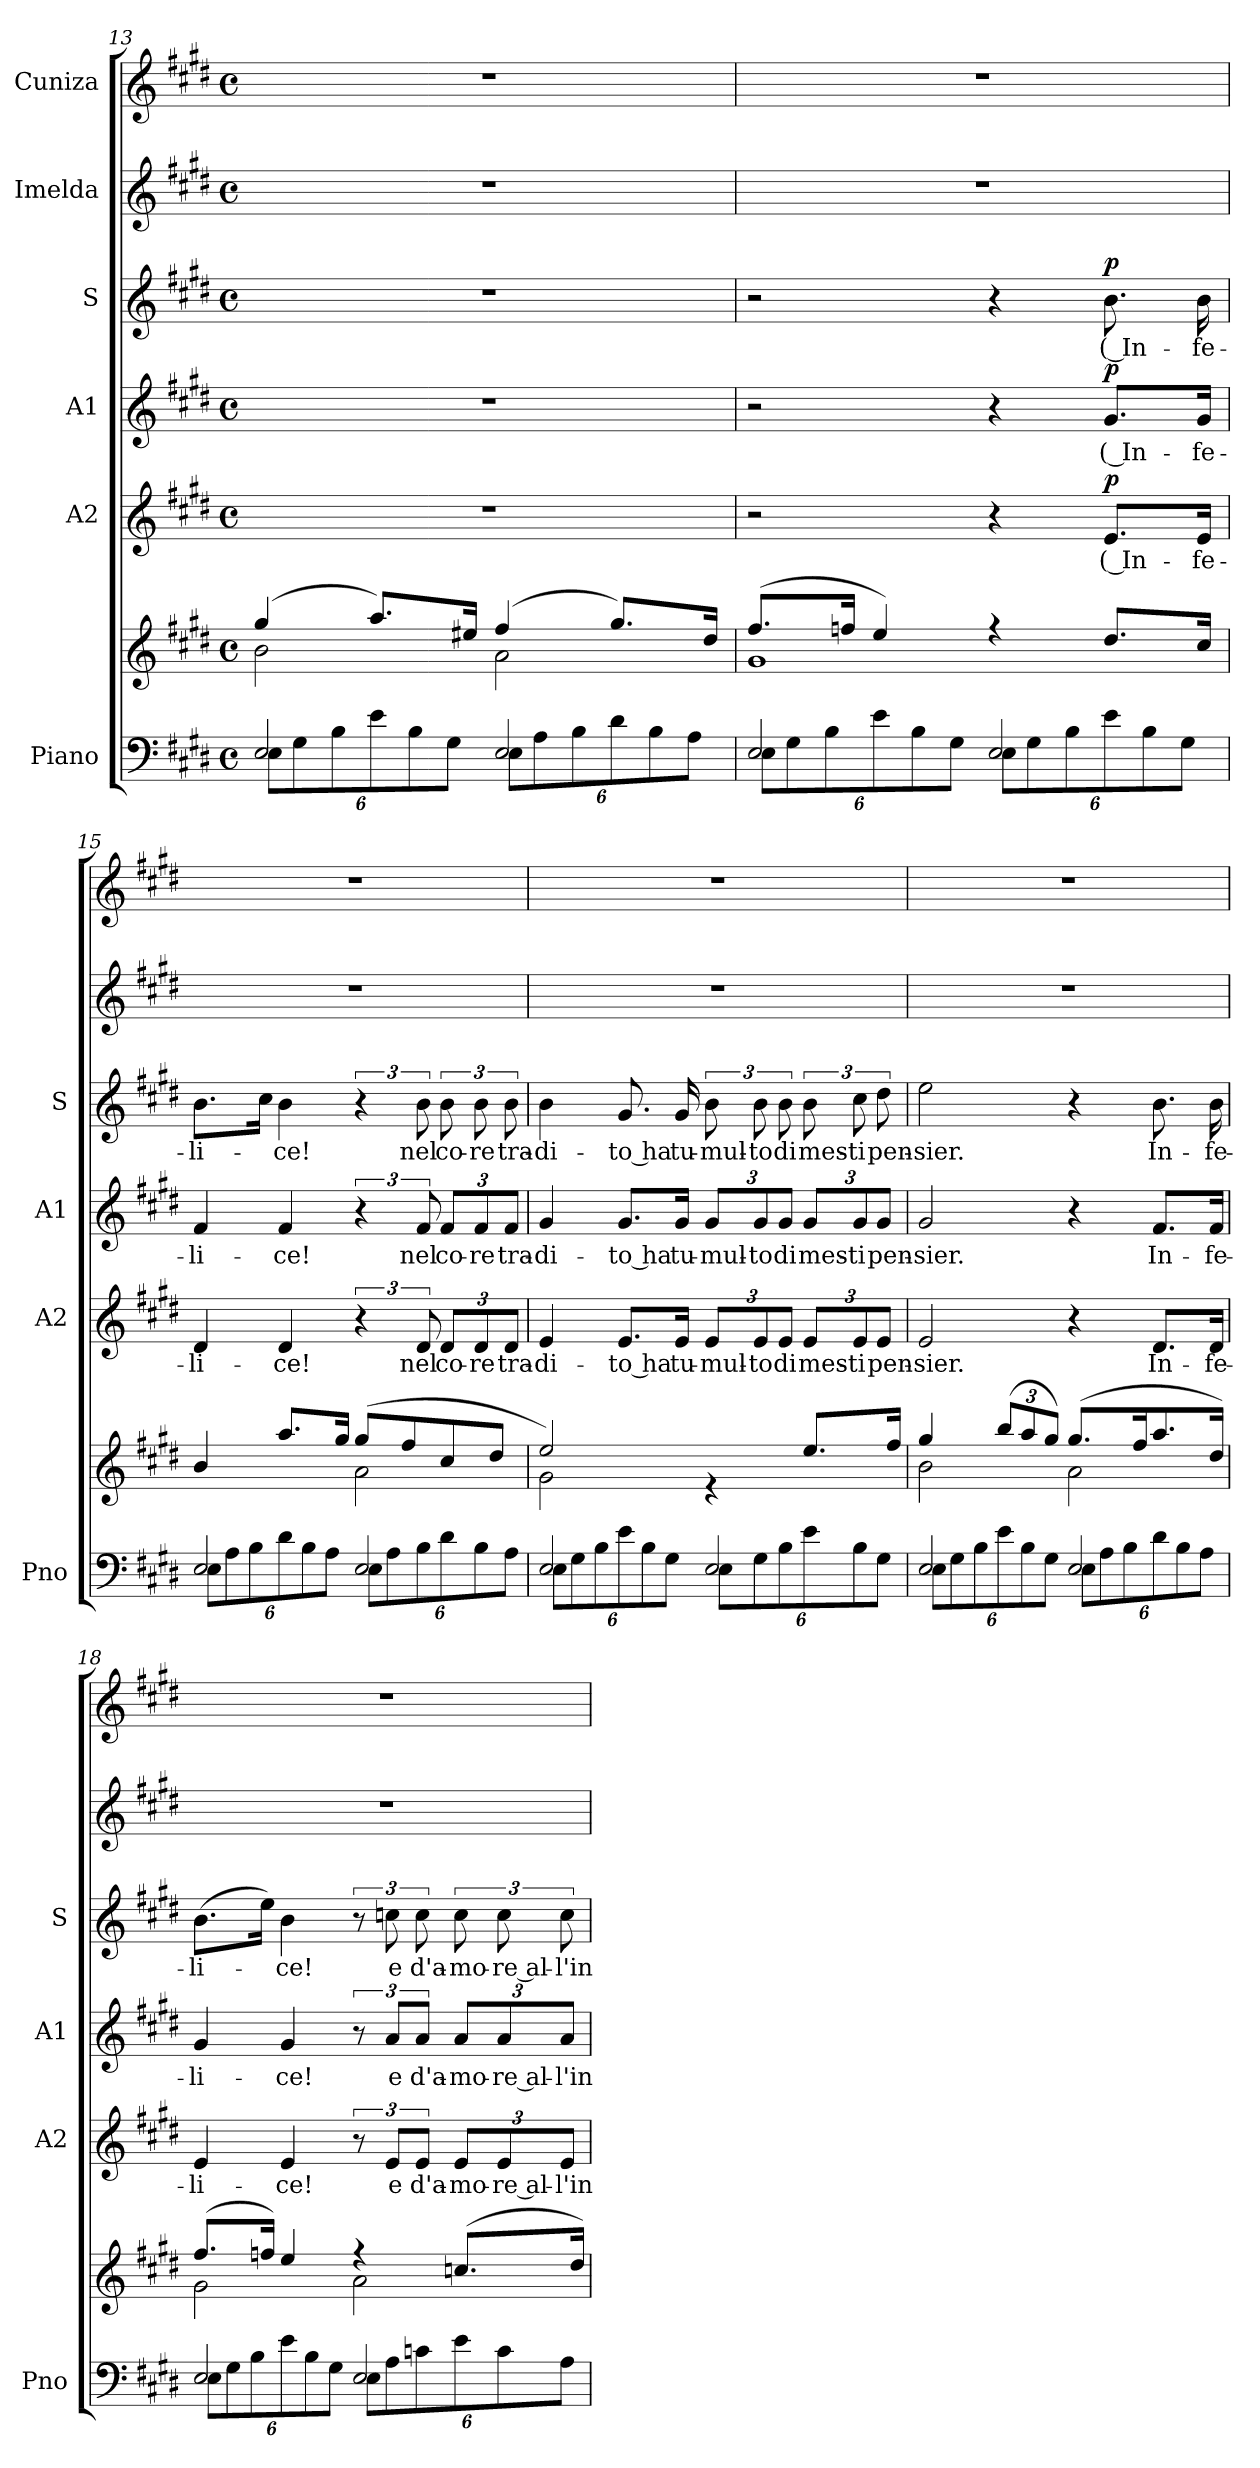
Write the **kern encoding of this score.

**kern	**kern	**kern	**text	**dynam	**kern	**text	**dynam	**kern	**text	**dynam	**kern	**kern
*part6	*part6	*part5	*part5	*part5	*part4	*part4	*part4	*part3	*part3	*part3	*part2	*part1
*staff7	*staff6	*staff5	*staff5	*staff5	*staff4	*staff4	*staff4	*staff3	*staff3	*staff3	*staff2	*staff1
*I"Piano	*	*I"A2	*	*	*I"A1	*	*	*I"S	*	*	*I"Imelda	*I"Cuniza
*I'Pno	*	*I'A2	*	*	*I'A1	*	*	*I'S	*	*	*	*
*clefF4	*clefG2	*clefG2	*	*	*clefG2	*	*	*clefG2	*	*	*clefG2	*clefG2
*k[f#c#g#d#]	*k[f#c#g#d#]	*k[f#c#g#d#]	*	*	*k[f#c#g#d#]	*	*	*k[f#c#g#d#]	*	*	*k[f#c#g#d#]	*k[f#c#g#d#]
*M4/4	*M4/4	*M4/4	*	*	*M4/4	*	*	*M4/4	*	*	*M4/4	*M4/4
*met(c)	*met(c)	*met(c)	*	*	*met(c)	*	*	*met(c)	*	*	*met(c)	*met(c)
=13	=13	=13	=13	=13	=13	=13	=13	=13	=13	=13	=13	=13
*^	*	*	*	*	*	*	*	*	*	*	*	*
*	*Xbrackettup	*	*	*	*	*	*	*	*	*	*	*	*
*	*	*^	*	*	*	*	*	*	*	*	*	*	*
2E/	12E\L	(4gg#/	2b\	1r	.	.	1r	.	.	1r	.	.	1r	1r
.	12G#\	.	.	.	.	.	.	.	.	.	.	.	.	.
.	12B\	.	.	.	.	.	.	.	.	.	.	.	.	.
.	12e\	8.aa/L)	.	.	.	.	.	.	.	.	.	.	.	.
.	12B\	.	.	.	.	.	.	.	.	.	.	.	.	.
.	12G#\J	.	.	.	.	.	.	.	.	.	.	.	.	.
.	.	16ee#X/Jk	.	.	.	.	.	.	.	.	.	.	.	.
2E/	12E\L	(4ff#/	2a\	.	.	.	.	.	.	.	.	.	.	.
.	12A\	.	.	.	.	.	.	.	.	.	.	.	.	.
.	12B\	.	.	.	.	.	.	.	.	.	.	.	.	.
.	12d#\	8.gg#/L)	.	.	.	.	.	.	.	.	.	.	.	.
.	12B\	.	.	.	.	.	.	.	.	.	.	.	.	.
.	12A\J	.	.	.	.	.	.	.	.	.	.	.	.	.
.	.	16dd#/Jk	.	.	.	.	.	.	.	.	.	.	.	.
=14	=14	=14	=14	=14	=14	=14	=14	=14	=14	=14	=14	=14	=14	=14
2E/	12E\L	(8.ff#/L	1g#	2r	.	.	2r	.	.	2r	.	.	1r	1r
.	12G#\	.	.	.	.	.	.	.	.	.	.	.	.	.
.	12B\	.	.	.	.	.	.	.	.	.	.	.	.	.
.	.	16ffn/Jk	.	.	.	.	.	.	.	.	.	.	.	.
.	12e\	4ee/)	.	.	.	.	.	.	.	.	.	.	.	.
.	12B\	.	.	.	.	.	.	.	.	.	.	.	.	.
.	12G#\J	.	.	.	.	.	.	.	.	.	.	.	.	.
2E/	12E\L	4r	.	4r	.	.	4r	.	.	4r	.	.	.	.
.	12G#\	.	.	.	.	.	.	.	.	.	.	.	.	.
.	12B\	.	.	.	.	.	.	.	.	.	.	.	.	.
!	!	!	!	!	!	!LO:DY:a	!	!	!LO:DY:a	!	!	!LO:DY:a	!	!
.	12e\	8.dd#/L	.	8.e/L	( In-	p	8.g#/L	( In-	p	8.b\	( In-	p	.	.
.	12B\	.	.	.	.	.	.	.	.	.	.	.	.	.
.	12G#\J	.	.	.	.	.	.	.	.	.	.	.	.	.
.	.	16cc#/Jk	.	16e/Jk	-fe-	.	16g#/Jk	-fe-	.	16b\	-fe-	.	.	.
!!LO:LB:g=z
=15	=15	=15	=15	=15	=15	=15	=15	=15	=15	=15	=15	=15	=15	=15
2E/	12E\L	4b/	2ryy	4d#/	-li-	.	4f#/	-li-	.	8.b\L	-li-	.	1r	1r
.	12A\	.	.	.	.	.	.	.	.	.	.	.	.	.
.	12B\	.	.	.	.	.	.	.	.	.	.	.	.	.
.	.	.	.	.	.	.	.	.	.	16cc#\Jk	.	.	.	.
.	12d#\	8.aa/L	.	4d#/	-ce!	.	4f#/	-ce!	.	4b\	-ce!	.	.	.
.	12B\	.	.	.	.	.	.	.	.	.	.	.	.	.
.	12A\J	.	.	.	.	.	.	.	.	.	.	.	.	.
.	.	16gg#/Jk	.	.	.	.	.	.	.	.	.	.	.	.
2E/	12E\L	(8gg#/L	2a\	6r	.	.	6r	.	.	6r	.	.	.	.
.	12A\	.	.	.	.	.	.	.	.	.	.	.	.	.
.	.	8ff#/	.	.	.	.	.	.	.	.	.	.	.	.
.	12B\	.	.	12d#/	nel	.	12f#/	nel	.	12b\	nel	.	.	.
.	12d#\	8cc#/	.	12d#/L	co-	.	12f#/L	co-	.	12b\	co-	.	.	.
.	12B\	.	.	12d#/	-re	.	12f#/	-re	.	12b\	-re	.	.	.
.	.	8dd#/J	.	.	.	.	.	.	.	.	.	.	.	.
.	12A\J	.	.	12d#/J	tra-	.	12f#/J	tra-	.	12b\	tra-	.	.	.
=16	=16	=16	=16	=16	=16	=16	=16	=16	=16	=16	=16	=16	=16	=16
2E/	12E\L	2ee/)	2g#\	4e/	-di-	.	4g#/	-di-	.	4b\	-di-	.	1r	1r
.	12G#\	.	.	.	.	.	.	.	.	.	.	.	.	.
.	12B\	.	.	.	.	.	.	.	.	.	.	.	.	.
.	12e\	.	.	8.e/L	-to ha	.	8.g#/L	-to ha	.	8.g#/	-to ha	.	.	.
.	12B\	.	.	.	.	.	.	.	.	.	.	.	.	.
.	12G#\J	.	.	.	.	.	.	.	.	.	.	.	.	.
.	.	.	.	16e/Jk	tu-	.	16g#/Jk	tu-	.	16g#/	tu-	.	.	.
2E/	12E\L	4re	2ryy	12e/L	-mul-	.	12g#/L	-mul-	.	12b\	-mul-	.	.	.
.	12G#\	.	.	12e/	-to	.	12g#/	-to	.	12b\	-to	.	.	.
.	12B\	.	.	12e/J	di	.	12g#/J	di	.	12b\	di	.	.	.
.	12e\	8.ee/L	.	12e/L	mes-	.	12g#/L	mes-	.	12b\	mes-	.	.	.
.	12B\	.	.	12e/	-ti	.	12g#/	-ti	.	12cc#\	-ti	.	.	.
.	12G#\J	.	.	12e/J	pen-	.	12g#/J	pen-	.	12dd#\	pen-	.	.	.
.	.	16ff#/Jk	.	.	.	.	.	.	.	.	.	.	.	.
!!LO:PB:g=z
=17	=17	=17	=17	=17	=17	=17	=17	=17	=17	=17	=17	=17	=17	=17
2E/	12E\L	4gg#/	2b\	2e/	-sier.	.	2g#/	-sier.	.	2ee\	-sier.	.	1r	1r
.	12G#\	.	.	.	.	.	.	.	.	.	.	.	.	.
.	12B\	.	.	.	.	.	.	.	.	.	.	.	.	.
*	*	*Xbrackettup	*	*	*	*	*	*	*	*	*	*	*	*
.	12e\	(12bb/L	.	.	.	.	.	.	.	.	.	.	.	.
.	12B\	12aa/	.	.	.	.	.	.	.	.	.	.	.	.
.	12G#\J	12gg#/J)	.	.	.	.	.	.	.	.	.	.	.	.
2E/	12E\L	(8.gg#/L	2a\	4r	.	.	4r	.	.	4r	.	.	.	.
.	12A\	.	.	.	.	.	.	.	.	.	.	.	.	.
.	12B\	.	.	.	.	.	.	.	.	.	.	.	.	.
.	.	16ff#/K	.	.	.	.	.	.	.	.	.	.	.	.
.	12d#\	8.aa/	.	8.d#/L	In-	.	8.f#/L	In-	.	8.b\	In-	.	.	.
.	12B\	.	.	.	.	.	.	.	.	.	.	.	.	.
.	12A\J	.	.	.	.	.	.	.	.	.	.	.	.	.
.	.	16dd#/Jk)	.	16d#/Jk	-fe-	.	16f#/Jk	-fe-	.	16b\	-fe-	.	.	.
=18	=18	=18	=18	=18	=18	=18	=18	=18	=18	=18	=18	=18	=18	=18
2E/	12E\L	(8.ff#/L	2g#\	4e/	-li-	.	4g#/	-li-	.	(8.b\L	-li-	.	1r	1r
.	12G#\	.	.	.	.	.	.	.	.	.	.	.	.	.
.	12B\	.	.	.	.	.	.	.	.	.	.	.	.	.
.	.	16ffn/Jk)	.	.	.	.	.	.	.	16ee\Jk)	.	.	.	.
.	12e\	4ee/	.	4e/	-ce!	.	4g#/	-ce!	.	4b\	-ce!	.	.	.
.	12B\	.	.	.	.	.	.	.	.	.	.	.	.	.
.	12G#\J	.	.	.	.	.	.	.	.	.	.	.	.	.
2E/	12E\L	4r	2a\	12r	.	.	12r	.	.	12r	.	.	.	.
.	12A\	.	.	12e/L	e	.	12a/L	e	.	12ccn\	e	.	.	.
.	12cn\	.	.	12e/J	d'a-	.	12a/J	d'a-	.	12cc\	d'a-	.	.	.
.	12e\	(8.ccn/L	.	12e/L	-mo-	.	12a/L	-mo-	.	12cc\	-mo-	.	.	.
.	12c\	.	.	12e/	-re al-	.	12a/	-re al-	.	12cc\	-re al-	.	.	.
.	12A\J	.	.	12e/J	-l'in-	.	12a/J	-l'in-	.	12cc\	-l'in-	.	.	.
.	.	16dd#/Jk)	.	.	.	.	.	.	.	.	.	.	.	.
*v	*v	*	*	*	*	*	*	*	*	*	*	*	*	*
*	*v	*v	*	*	*	*	*	*	*	*	*	*	*
=	=	=	=	=	=	=	=	=	=	=	=	=
*-	*-	*-	*-	*-	*-	*-	*-	*-	*-	*-	*-	*-
